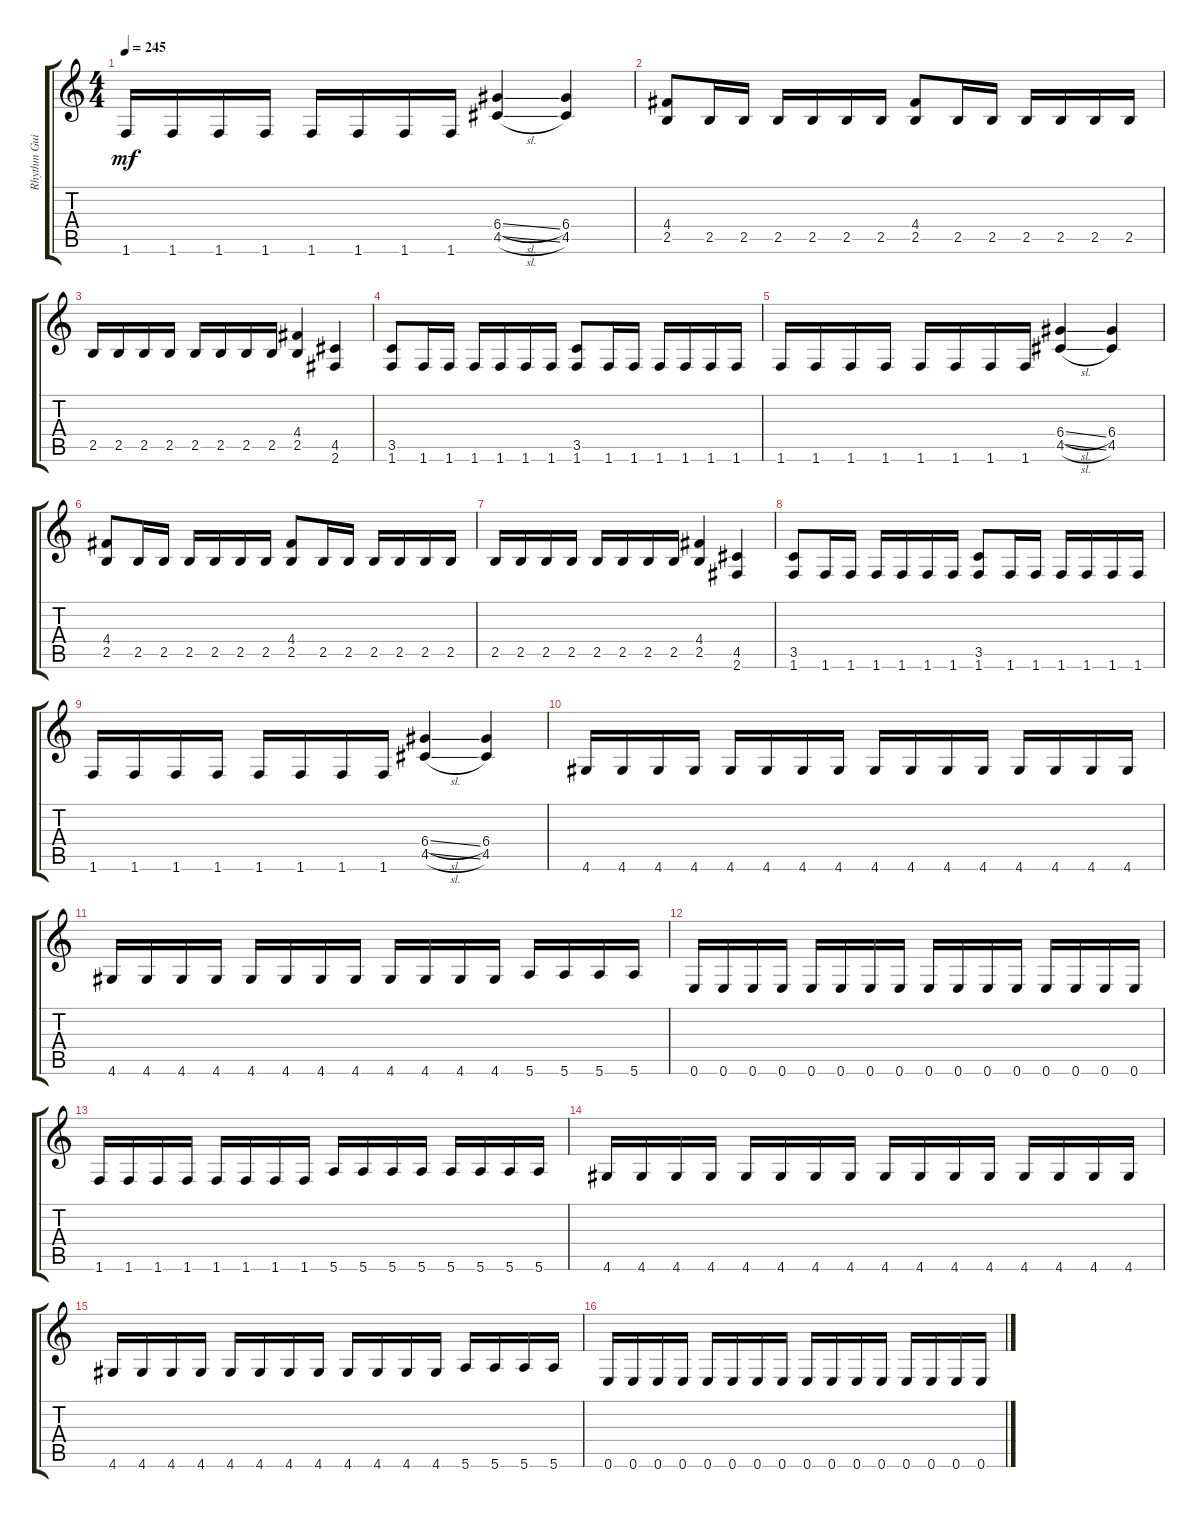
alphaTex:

\track ("Rhythm Guitar" "Rhythm Gui") {instrument overdrivenguitar}
\staff {score tabs}
\tuning (E4 B3 G3 D3 A2 E2) {hide}
\ts (4 4)
\tempo 245
\clef g2
\ks c
1.6.16{dy mf} 1.6.16 1.6.16 1.6.16 1.6.16 1.6.16 1.6.16 1.6.16 (6.4{sl} 4.5{sl}).4 (6.4 4.5).4 |
(4.4 2.5).8 2.5.16 2.5.16 2.5.16 2.5.16 2.5.16 2.5.16 (4.4 2.5).8 2.5.16 2.5.16 2.5.16 2.5.16 2.5.16 2.5.16 |
2.5.16 2.5.16 2.5.16 2.5.16 2.5.16 2.5.16 2.5.16 2.5.16 (4.4 2.5).4 (4.5 2.6).4 |
(3.5 1.6).8 1.6.16 1.6.16 1.6.16 1.6.16 1.6.16 1.6.16 (3.5 1.6).8 1.6.16 1.6.16 1.6.16 1.6.16 1.6.16 1.6.16 |
1.6.16 1.6.16 1.6.16 1.6.16 1.6.16 1.6.16 1.6.16 1.6.16 (6.4{sl} 4.5{sl}).4 (6.4 4.5).4 |
(4.4 2.5).8 2.5.16 2.5.16 2.5.16 2.5.16 2.5.16 2.5.16 (4.4 2.5).8 2.5.16 2.5.16 2.5.16 2.5.16 2.5.16 2.5.16 |
2.5.16 2.5.16 2.5.16 2.5.16 2.5.16 2.5.16 2.5.16 2.5.16 (4.4 2.5).4 (4.5 2.6).4 |
(3.5 1.6).8 1.6.16 1.6.16 1.6.16 1.6.16 1.6.16 1.6.16 (3.5 1.6).8 1.6.16 1.6.16 1.6.16 1.6.16 1.6.16 1.6.16 |
1.6.16 1.6.16 1.6.16 1.6.16 1.6.16 1.6.16 1.6.16 1.6.16 (6.4{sl} 4.5{sl}).4 (6.4 4.5).4 |
4.6.16 4.6.16 4.6.16 4.6.16 4.6.16 4.6.16 4.6.16 4.6.16 4.6.16 4.6.16 4.6.16 4.6.16 4.6.16 4.6.16 4.6.16 4.6.16 |
4.6.16 4.6.16 4.6.16 4.6.16 4.6.16 4.6.16 4.6.16 4.6.16 4.6.16 4.6.16 4.6.16 4.6.16 5.6.16 5.6.16 5.6.16 5.6.16 |
0.6.16 0.6.16 0.6.16 0.6.16 0.6.16 0.6.16 0.6.16 0.6.16 0.6.16 0.6.16 0.6.16 0.6.16 0.6.16 0.6.16 0.6.16 0.6.16 |
1.6.16 1.6.16 1.6.16 1.6.16 1.6.16 1.6.16 1.6.16 1.6.16 5.6.16 5.6.16 5.6.16 5.6.16 5.6.16 5.6.16 5.6.16 5.6.16 |
4.6.16 4.6.16 4.6.16 4.6.16 4.6.16 4.6.16 4.6.16 4.6.16 4.6.16 4.6.16 4.6.16 4.6.16 4.6.16 4.6.16 4.6.16 4.6.16 |
4.6.16 4.6.16 4.6.16 4.6.16 4.6.16 4.6.16 4.6.16 4.6.16 4.6.16 4.6.16 4.6.16 4.6.16 5.6.16 5.6.16 5.6.16 5.6.16 |
0.6.16 0.6.16 0.6.16 0.6.16 0.6.16 0.6.16 0.6.16 0.6.16 0.6.16 0.6.16 0.6.16 0.6.16 0.6.16 0.6.16 0.6.16 0.6.16
